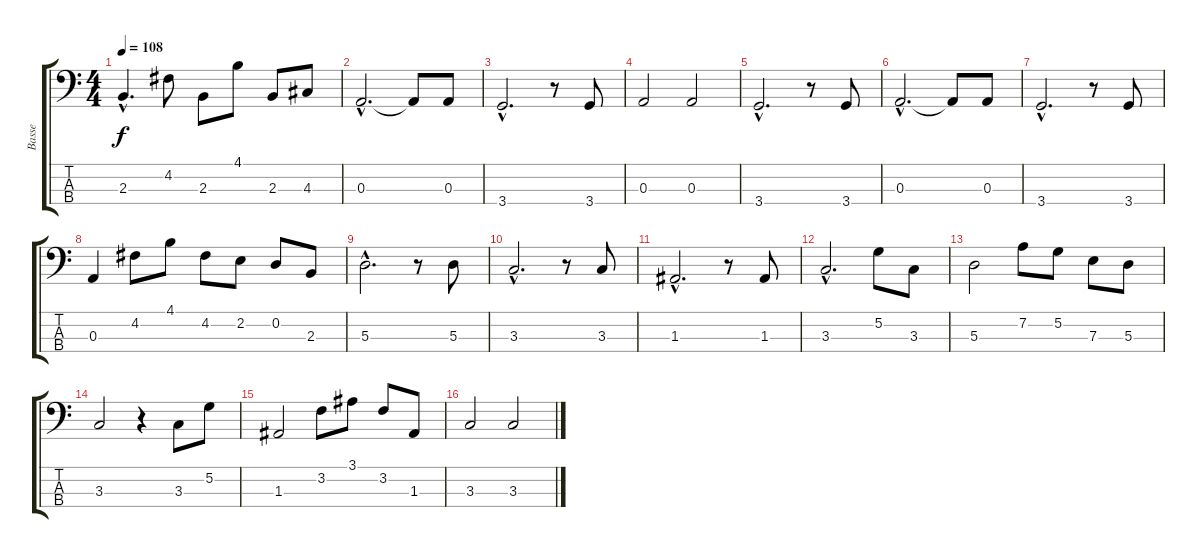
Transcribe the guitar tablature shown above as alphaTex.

\track ("Basse" "Basse") {instrument fretlessbass}
\staff {score tabs}
\tuning (G2 D2 A1 E1) {hide}
\ts (4 4)
\tempo 108
\clef f4
\ks c
2.3{hac}.4{d dy f} 4.2.8 2.3.8 4.1.8 2.3.8 4.3.8 |
0.3{hac}.2{d} 0.3{t}.8 0.3.8 |
3.4{hac}.2{d} r.8 3.4.8 |
0.3.2 0.3.2 |
3.4{hac}.2{d} r.8 3.4.8 |
0.3{hac}.2{d} 0.3{t}.8 0.3.8 |
3.4{hac}.2{d} r.8 3.4.8 |
0.3.4 4.2.8 4.1.8 4.2.8 2.2.8 0.2.8 2.3.8 |
5.3{hac}.2{d} r.8 5.3.8 |
3.3{hac}.2{d} r.8 3.3.8 |
1.3{hac}.2{d} r.8 1.3.8 |
3.3{hac}.2{d} 5.2.8 3.3.8 |
5.3.2 7.2.8 5.2.8 7.3.8 5.3.8 |
3.3.2 r.4 3.3.8 5.2.8 |
1.3.2 3.2.8 3.1.8 3.2.8 1.3.8 |
3.3.2 3.3.2
